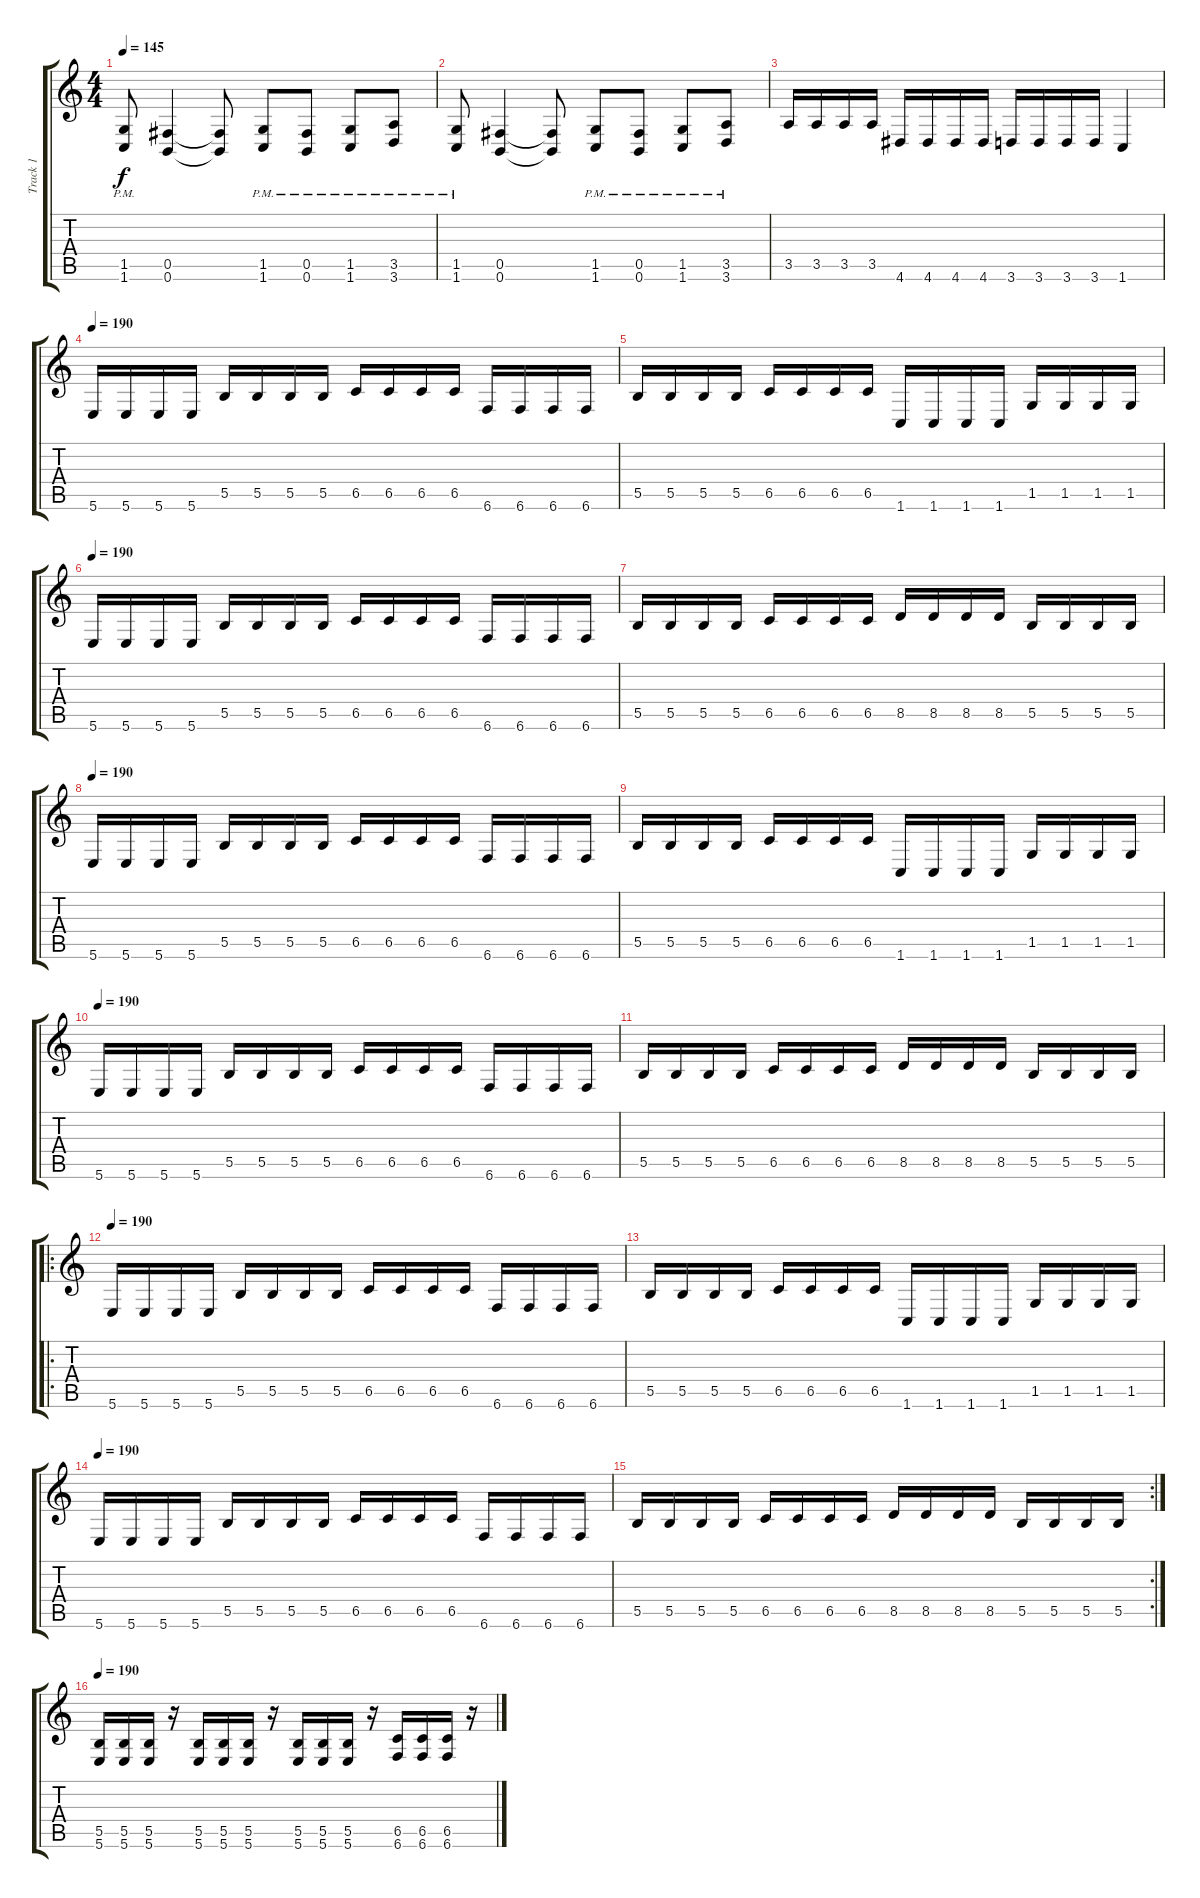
\track ("Track 1" "Track 1") {instrument distortionguitar}
\staff {score tabs}
\tuning (Db4 Ab3 E3 B2 Gb2 B1) {hide}
\ts (4 4)
\tempo 145
\clef g2
\ks c
(1.5{pm} 1.6{pm}).8{dy f} (0.5 0.6).4 (0.5{t} 0.6{t}).8 (1.5{pm} 1.6{pm}).8 (0.5{pm} 0.6{pm}).8 (1.5{pm} 1.6{pm}).8 (3.5{pm} 3.6{pm}).8 |
(1.5{pm} 1.6{pm}).8 (0.5 0.6).4 (0.5{t} 0.6{t}).8 (1.5{pm} 1.6{pm}).8 (0.5{pm} 0.6{pm}).8 (1.5{pm} 1.6{pm}).8 (3.5{pm} 3.6{pm}).8 |
3.5.16{volume 13} 3.5.16 3.5.16 3.5.16 4.6.16 4.6.16 4.6.16 4.6.16 3.6.16 3.6.16 3.6.16 3.6.16 1.6.4 |
\tempo 190
5.6.16 5.6.16 5.6.16 5.6.16 5.5.16 5.5.16 5.5.16 5.5.16 6.5.16 6.5.16 6.5.16 6.5.16 6.6.16 6.6.16 6.6.16 6.6.16 |
5.5.16 5.5.16 5.5.16 5.5.16 6.5.16 6.5.16 6.5.16 6.5.16 1.6.16 1.6.16 1.6.16 1.6.16 1.5.16 1.5.16 1.5.16 1.5.16 |
\tempo 190
5.6.16 5.6.16 5.6.16 5.6.16 5.5.16 5.5.16 5.5.16 5.5.16 6.5.16 6.5.16 6.5.16 6.5.16 6.6.16 6.6.16 6.6.16 6.6.16 |
5.5.16 5.5.16 5.5.16 5.5.16 6.5.16 6.5.16 6.5.16 6.5.16 8.5.16 8.5.16 8.5.16 8.5.16 5.5.16 5.5.16 5.5.16 5.5.16 |
\tempo 190
5.6.16 5.6.16 5.6.16 5.6.16 5.5.16 5.5.16 5.5.16 5.5.16 6.5.16 6.5.16 6.5.16 6.5.16 6.6.16 6.6.16 6.6.16 6.6.16 |
5.5.16 5.5.16 5.5.16 5.5.16 6.5.16 6.5.16 6.5.16 6.5.16 1.6.16 1.6.16 1.6.16 1.6.16 1.5.16 1.5.16 1.5.16 1.5.16 |
\tempo 190
5.6.16 5.6.16 5.6.16 5.6.16 5.5.16 5.5.16 5.5.16 5.5.16 6.5.16 6.5.16 6.5.16 6.5.16 6.6.16 6.6.16 6.6.16 6.6.16 |
5.5.16 5.5.16 5.5.16 5.5.16 6.5.16 6.5.16 6.5.16 6.5.16 8.5.16 8.5.16 8.5.16 8.5.16 5.5.16 5.5.16 5.5.16 5.5.16 |
\ro
\tempo 190
5.6.16 5.6.16 5.6.16 5.6.16 5.5.16 5.5.16 5.5.16 5.5.16 6.5.16 6.5.16 6.5.16 6.5.16 6.6.16 6.6.16 6.6.16 6.6.16 |
5.5.16 5.5.16 5.5.16 5.5.16 6.5.16 6.5.16 6.5.16 6.5.16 1.6.16 1.6.16 1.6.16 1.6.16 1.5.16 1.5.16 1.5.16 1.5.16 |
\tempo 190
5.6.16 5.6.16 5.6.16 5.6.16 5.5.16 5.5.16 5.5.16 5.5.16 6.5.16 6.5.16 6.5.16 6.5.16 6.6.16 6.6.16 6.6.16 6.6.16 |
\rc 2
5.5.16 5.5.16 5.5.16 5.5.16 6.5.16 6.5.16 6.5.16 6.5.16 8.5.16 8.5.16 8.5.16 8.5.16 5.5.16 5.5.16 5.5.16 5.5.16 |
\tempo 190
(5.5 5.6).16 (5.5 5.6).16 (5.5 5.6).16 r.16 (5.5 5.6).16 (5.5 5.6).16 (5.5 5.6).16 r.16 (5.5 5.6).16 (5.5 5.6).16 (5.5 5.6).16 r.16 (6.5 6.6).16 (6.5 6.6).16 (6.5 6.6).16 r.16
